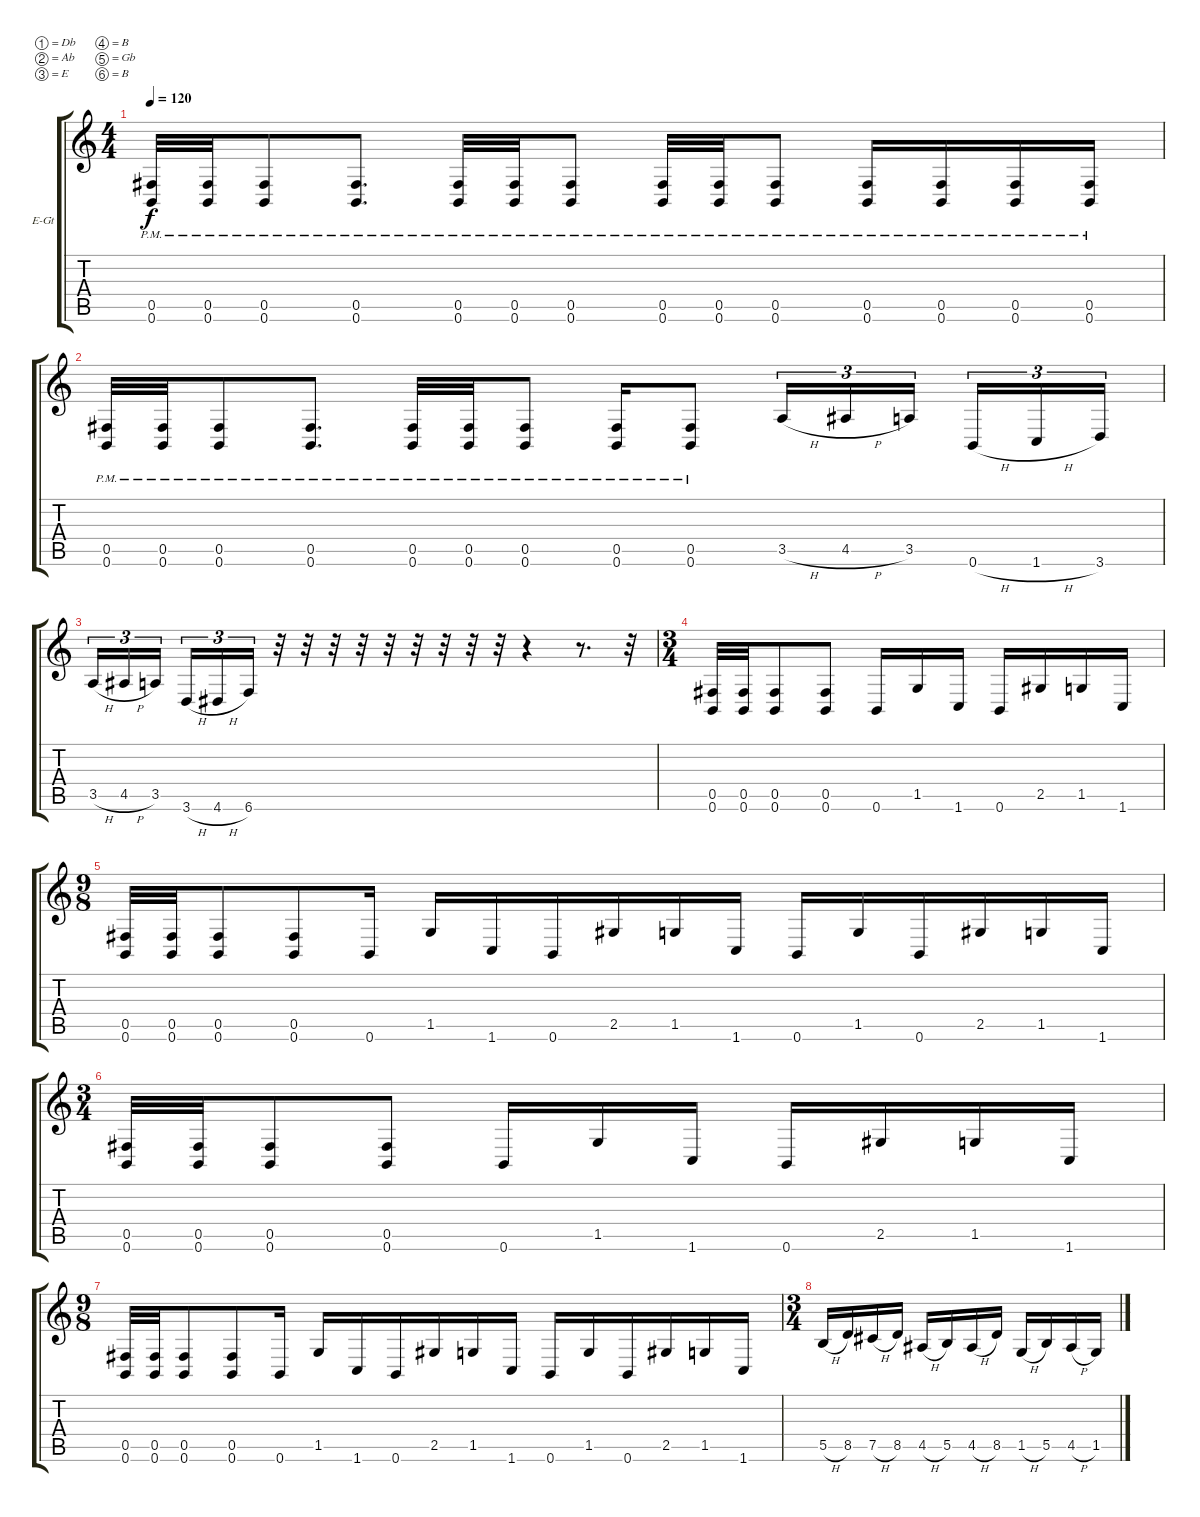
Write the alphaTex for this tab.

\defaultSystemsLayout 4
\bracketExtendMode groupsimilarinstruments
\firstSystemTrackNameOrientation horizontal
\otherSystemsTrackNameOrientation horizontal
\track ("Electric Guitar" "E-Gt") {instrument distortionguitar}
\staff {score tabs}
\tuning (Db4 Ab3 E3 B2 Gb2 B1)
\ts (4 4)
\tempo 120
\clef g2
\ks c
(0.6{pm} 0.5{pm}).32{dy f} (0.5{pm} 0.6{pm}).32 (0.6{pm} 0.5{pm}).8 (0.5{pm} 0.6{pm}).8{d} (0.6{pm} 0.5{pm}).32 (0.5{pm} 0.6{pm}).32 (0.6{pm} 0.5{pm}).8 (0.5{pm} 0.6{pm}).32 (0.6{pm} 0.5{pm}).32 (0.5{pm} 0.6{pm}).8 (0.6{pm} 0.5{pm}).16 (0.6{pm} 0.5{pm}).16 (0.6{pm} 0.5{pm}).16 (0.6{pm} 0.5{pm}).16 |
(0.6{pm} 0.5{pm}).32 (0.5{pm} 0.6{pm}).32 (0.6{pm} 0.5{pm}).8 (0.5{pm} 0.6{pm}).8{d} (0.6{pm} 0.5{pm}).32 (0.5{pm} 0.6{pm}).32 (0.6{pm} 0.5{pm}).8 (0.5{pm} 0.6{pm}).16 (0.6{pm} 0.5{pm}).8 3.5{h}.16{tu (3 2)} 4.5{h}.16{tu (3 2)} 3.5.16{tu (3 2)} 0.6{h}.16{tu (3 2)} 1.6{h}.16{tu (3 2)} 3.6.16{tu (3 2)} |
3.5{h}.16{tu (3 2)} 4.5{h}.16{tu (3 2)} 3.5.16{tu (3 2)} 3.6{h}.16{tu (3 2)} 4.6{h}.16{tu (3 2)} 6.6.16{tu (3 2)} r.32 r.32 r.32 r.32 r.32 r.32 r.32 r.32 r.32 r.4 r.8{d} r.32 |
\ts (3 4)
(0.6 0.5).32 (0.5 0.6).32 (0.6 0.5).8 (0.5 0.6).8 0.6.16 1.5.16 1.6.16 0.6.16 2.5.16 1.5.16 1.6.16 |
\ts (9 8)
(0.6 0.5).32 (0.5 0.6).32 (0.6 0.5).8 (0.5 0.6).8 0.6.16 1.5.16 1.6.16 0.6.16 2.5.16 1.5.16 1.6.16 0.6.16 1.5.16 0.6.16 2.5.16 1.5.16 1.6.16 |
\ts (3 4)
(0.6 0.5).32 (0.5 0.6).32 (0.6 0.5).8 (0.5 0.6).8 0.6.16 1.5.16 1.6.16 0.6.16 2.5.16 1.5.16 1.6.16 |
\ts (9 8)
(0.6 0.5).32 (0.5 0.6).32 (0.6 0.5).8 (0.5 0.6).8 0.6.16 1.5.16 1.6.16 0.6.16 2.5.16 1.5.16 1.6.16 0.6.16 1.5.16 0.6.16 2.5.16 1.5.16 1.6.16 |
\ts (3 4)
5.5{h}.16 8.5.16 7.5{h}.16 8.5.16 4.5{h}.16 5.5.16 4.5{h}.16 8.5.16 1.5{h}.16 5.5.16 4.5{h}.16 1.5.16
